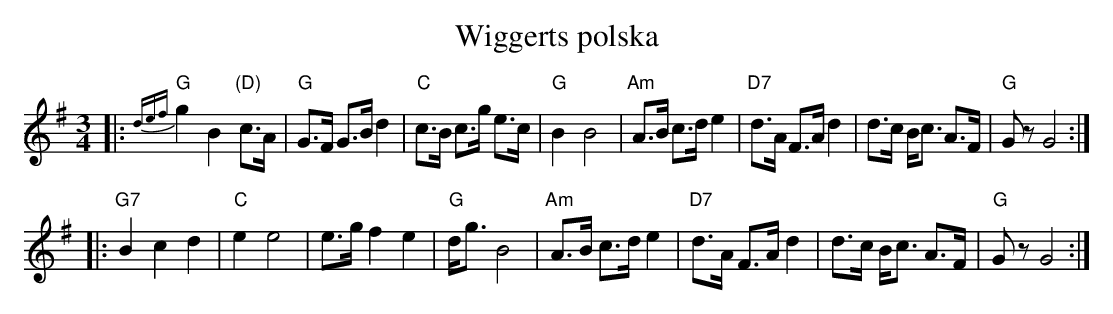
X:1
T: Wiggerts polska
M: 3/4
L: 1/8
K: G
|: "G"{def}g2 B2 "(D)"c>A | "G"G>F G>B d2 | "C"c>B c>g e>c | "G"B2 B4 \
| "Am"A>B c>d e2 | "D7"d>A F>A d2 | d>c B<c A>F | "G"Gz G4 :|
|: "G7"B2 c2 d2 | "C"e2 e4 | e>g f2 e2 | "G"d<g B4 \
| "Am"A>B c>d e2 | "D7"d>A F>A d2 | d>c B<c A>F | "G"Gz G4 :|
